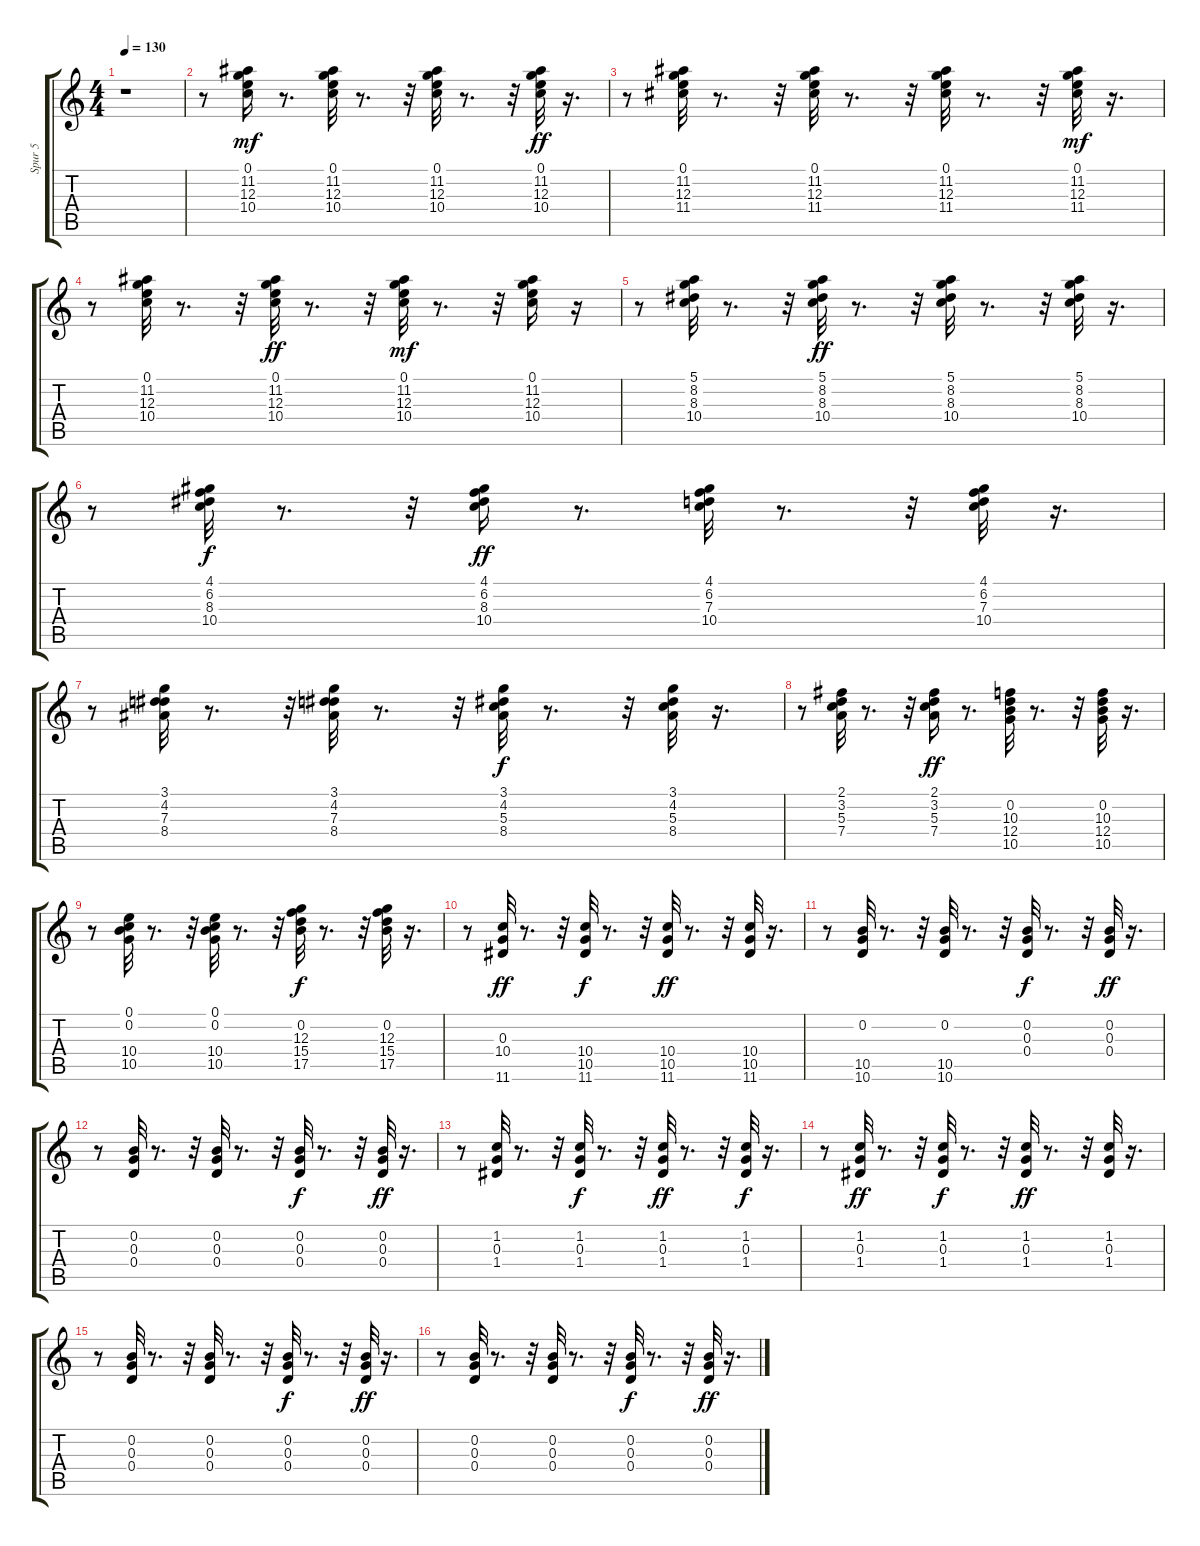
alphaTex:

\track ("Spur 5" "Spur 5") {instrument electricguitarclean}
\staff {score tabs}
\tuning (E4 B3 G3 D3 A2 E2) {hide}
\ts (4 4)
\tempo 130
\clef g2
\ks c
r.1{dy ff} |
r.8 (0.1 11.2 12.3 10.4).16{dy mf} r.8{d} (0.1 11.2 12.3 10.4).32 r.8{d} r.32 (0.1 11.2 12.3 10.4).32 r.8{d} r.32 (0.1 11.2 12.3 10.4).32{dy ff} r.16{d} |
r.8 (0.1 11.2 12.3 11.4).32 r.8{d} r.32 (0.1 11.2 12.3 11.4).32 r.8{d} r.32 (0.1 11.2 12.3 11.4).32 r.8{d} r.32 (0.1 11.2 12.3 11.4).32{dy mf} r.16{d} |
r.8 (0.1 11.2 12.3 10.4).32 r.8{d} r.32 (0.1 11.2 12.3 10.4).32{dy ff} r.8{d} r.32 (0.1 11.2 12.3 10.4).32{dy mf} r.8{d} r.32 (0.1 11.2 12.3 10.4).16 r.16 |
r.8 (5.1 8.2 8.3 10.4).32 r.8{d} r.32 (5.1 8.2 8.3 10.4).32{dy ff} r.8{d} r.32 (5.1 8.2 8.3 10.4).32 r.8{d} r.32 (5.1 8.2 8.3 10.4).32 r.16{d} |
r.8 (4.1 6.2 8.3 10.4).32{dy f} r.8{d} r.32 (4.1 6.2 8.3 10.4).16{dy ff} r.8{d} (4.1 6.2 7.3 10.4).32 r.8{d} r.32 (4.1 6.2 7.3 10.4).32 r.16{d} |
r.8 (3.1 4.2 7.3 8.4).32 r.8{d} r.32 (3.1 4.2 7.3 8.4).32 r.8{d} r.32 (3.1 4.2 5.3 8.4).32{dy f} r.8{d} r.32 (3.1 4.2 5.3 8.4).32 r.16{d} |
r.8 (2.1 3.2 5.3 7.4).32 r.8{d} r.32 (2.1 3.2 5.3 7.4).16{dy ff} r.8{d} (0.2 10.3 12.4 10.5).32 r.8{d} r.32 (0.2 10.3 12.4 10.5).32 r.16{d} |
r.8 (0.1 0.2 10.4 10.5).32 r.8{d} r.32 (0.1 0.2 10.4 10.5).32 r.8{d} r.32 (0.2 12.3 15.4 17.5).32{dy f} r.8{d} r.32 (0.2 12.3 15.4 17.5).32 r.16{d} |
r.8 (0.3 10.4 11.6).32{dy ff} r.8{d} r.32 (10.4 10.5 11.6).32{dy f} r.8{d} r.32 (10.4 10.5 11.6).32{dy ff} r.8{d} r.32 (10.4 10.5 11.6).32 r.16{d} |
r.8 (0.2 10.5 10.6).32 r.8{d} r.32 (0.2 10.5 10.6).32 r.8{d} r.32 (0.2 0.3 0.4).32{dy f} r.8{d} r.32 (0.2 0.3 0.4).32{dy ff} r.16{d} |
r.8 (0.2 0.3 0.4).32 r.8{d} r.32 (0.2 0.3 0.4).32 r.8{d} r.32 (0.2 0.3 0.4).32{dy f} r.8{d} r.32 (0.2 0.3 0.4).32{dy ff} r.16{d} |
r.8 (1.2 0.3 1.4).32 r.8{d} r.32 (1.2 0.3 1.4).32{dy f} r.8{d} r.32 (1.2 0.3 1.4).32{dy ff} r.8{d} r.32 (1.2 0.3 1.4).32{dy f} r.16{d} |
r.8 (1.2 0.3 1.4).32{dy ff} r.8{d} r.32 (1.2 0.3 1.4).32{dy f} r.8{d} r.32 (1.2 0.3 1.4).32{dy ff} r.8{d} r.32 (1.2 0.3 1.4).32 r.16{d} |
r.8 (0.2 0.3 0.4).32 r.8{d} r.32 (0.2 0.3 0.4).32 r.8{d} r.32 (0.2 0.3 0.4).32{dy f} r.8{d} r.32 (0.2 0.3 0.4).32{dy ff} r.16{d} |
r.8 (0.2 0.3 0.4).32 r.8{d} r.32 (0.2 0.3 0.4).32 r.8{d} r.32 (0.2 0.3 0.4).32{dy f} r.8{d} r.32 (0.2 0.3 0.4).32{dy ff} r.16{d}
